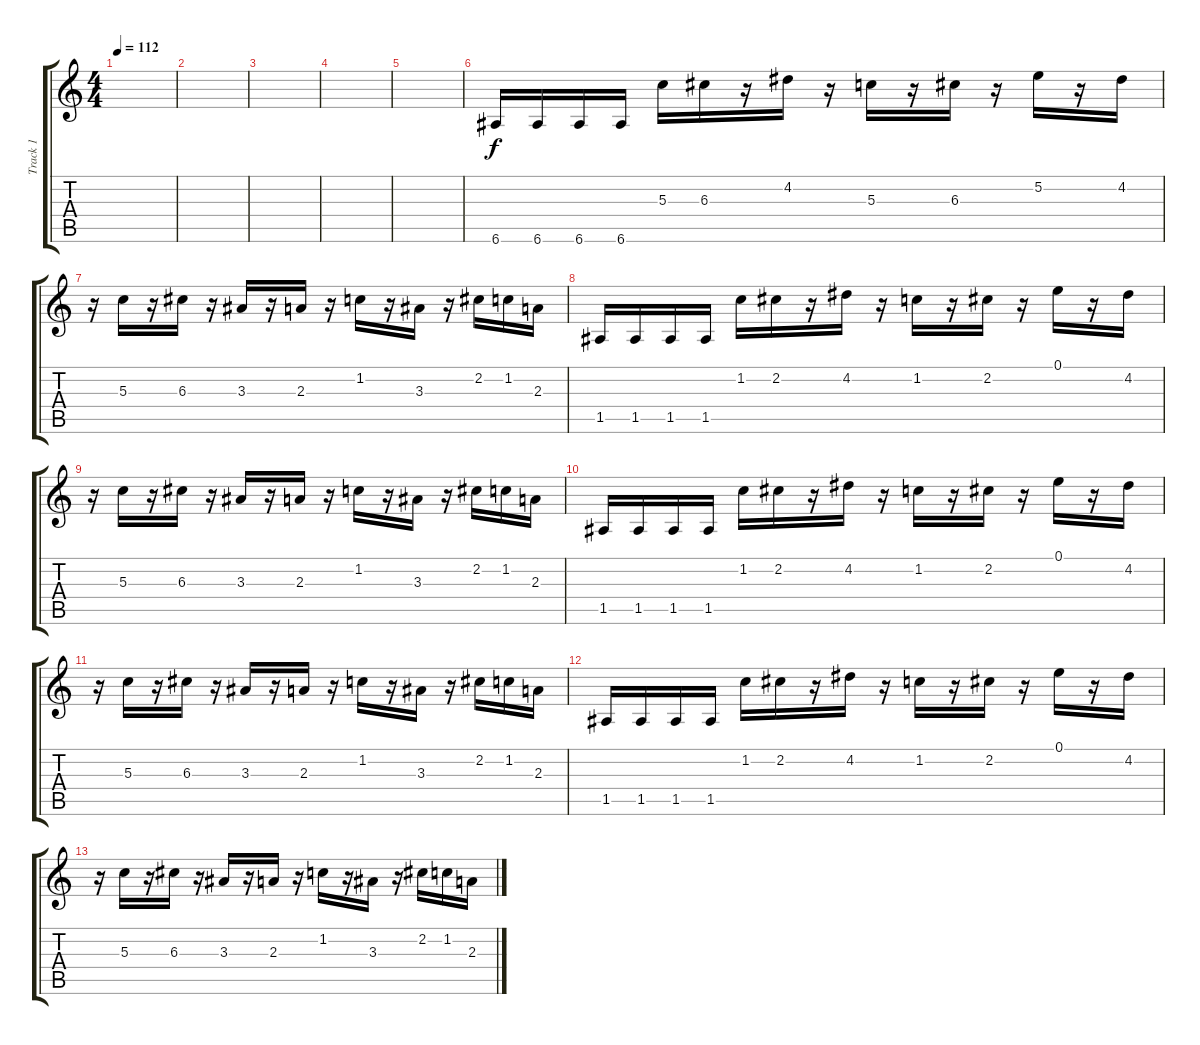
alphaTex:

\track ("Track 1" "Track 1") {instrument overdrivenguitar}
\staff {score tabs}
\tuning (E4 B3 G3 D3 A2 E2) {hide}
\ts (4 4)
\tempo 112
\clef g2
\ks c
|
|
|
|
|
6.6.16 6.6.16 6.6.16 6.6.16 5.3.16 6.3.16 r.16 4.2.16 r.16 5.3.16 r.16 6.3.16 r.16 5.2.16 r.16 4.2.16 |
r.16 5.3.16 r.16 6.3.16 r.16 3.3.16 r.16 2.3.16 r.16 1.2.16 r.16 3.3.16 r.16 2.2.16 1.2.16 2.3.16 |
1.5.16 1.5.16 1.5.16 1.5.16 1.2.16 2.2.16 r.16 4.2.16 r.16 1.2.16 r.16 2.2.16 r.16 0.1.16 r.16 4.2.16 |
r.16 5.3.16 r.16 6.3.16 r.16 3.3.16 r.16 2.3.16 r.16 1.2.16 r.16 3.3.16 r.16 2.2.16 1.2.16 2.3.16 |
1.5.16 1.5.16 1.5.16 1.5.16 1.2.16 2.2.16 r.16 4.2.16 r.16 1.2.16 r.16 2.2.16 r.16 0.1.16 r.16 4.2.16 |
r.16 5.3.16 r.16 6.3.16 r.16 3.3.16 r.16 2.3.16 r.16 1.2.16 r.16 3.3.16 r.16 2.2.16 1.2.16 2.3.16 |
1.5.16 1.5.16 1.5.16 1.5.16 1.2.16 2.2.16 r.16 4.2.16 r.16 1.2.16 r.16 2.2.16 r.16 0.1.16 r.16 4.2.16 |
r.16 5.3.16 r.16 6.3.16 r.16 3.3.16 r.16 2.3.16 r.16 1.2.16 r.16 3.3.16 r.16 2.2.16 1.2.16 2.3.16
